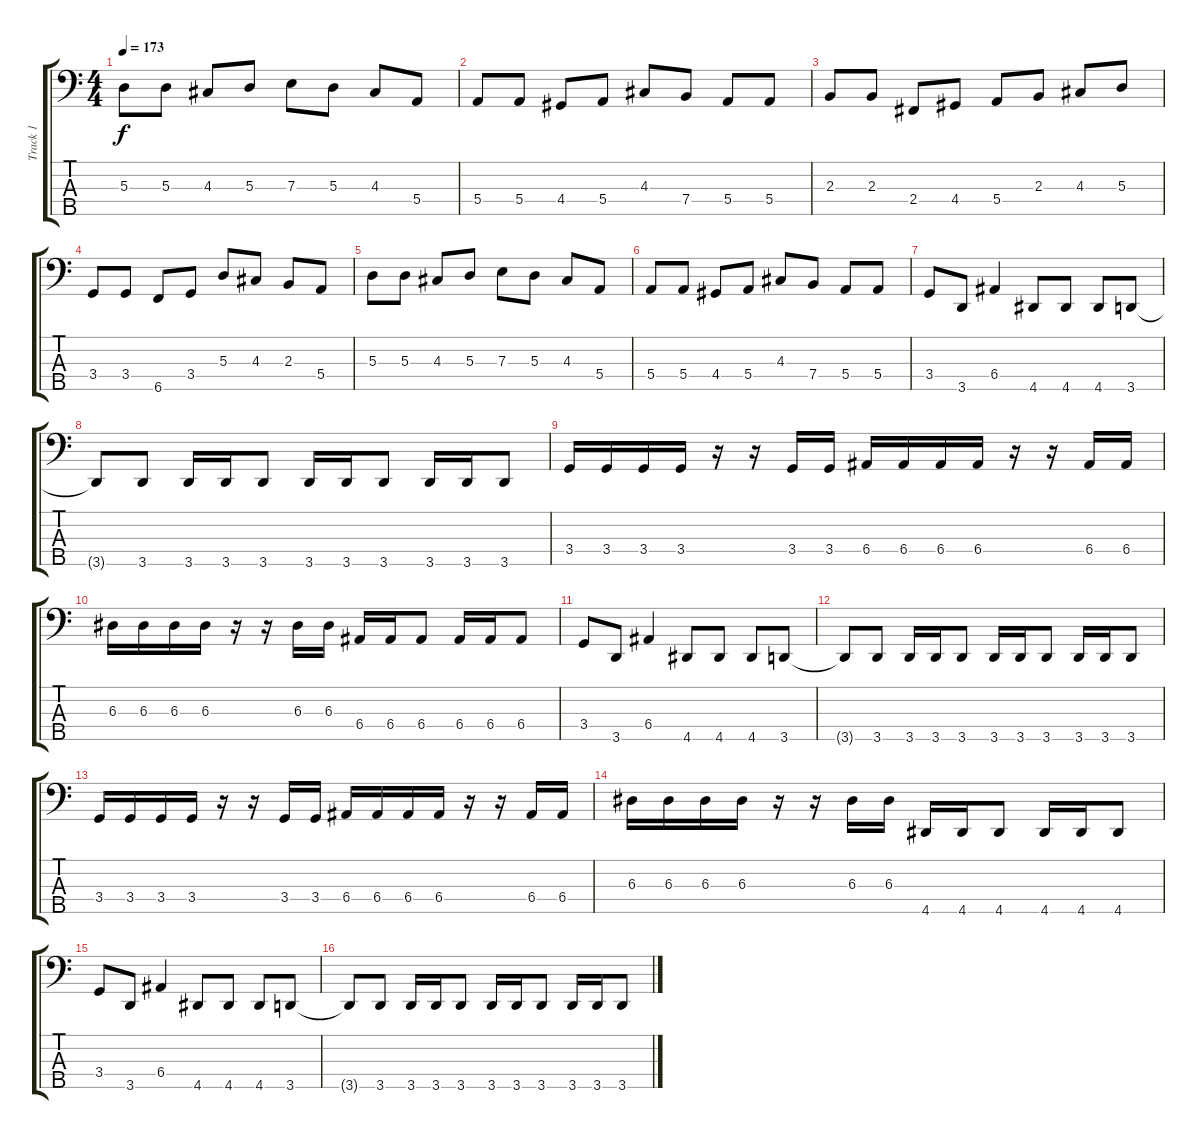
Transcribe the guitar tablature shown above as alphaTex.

\track ("Track 1" "Track 1") {instrument slapbass1}
\staff {score tabs}
\tuning (G2 D2 A1 E1 B0) {hide}
\ts (4 4)
\tempo 173
\clef f4
\ks c
5.3.8{dy f} 5.3.8 4.3.8 5.3.8 7.3.8 5.3.8 4.3.8 5.4.8 |
5.4.8 5.4.8 4.4.8 5.4.8 4.3.8 7.4.8 5.4.8 5.4.8 |
2.3.8 2.3.8 2.4.8 4.4.8 5.4.8 2.3.8 4.3.8 5.3.8 |
3.4.8 3.4.8 6.5.8 3.4.8 5.3.8 4.3.8 2.3.8 5.4.8 |
5.3.8 5.3.8 4.3.8 5.3.8 7.3.8 5.3.8 4.3.8 5.4.8 |
5.4.8 5.4.8 4.4.8 5.4.8 4.3.8 7.4.8 5.4.8 5.4.8 |
3.4.8 3.5.8 6.4.4 4.5.8 4.5.8 4.5.8 3.5.8 |
3.5{t}.8 3.5.8 3.5.16 3.5.16 3.5.8 3.5.16 3.5.16 3.5.8 3.5.16 3.5.16 3.5.8 |
3.4.16 3.4.16 3.4.16 3.4.16 r.16 r.16 3.4.16 3.4.16 6.4.16 6.4.16 6.4.16 6.4.16 r.16 r.16 6.4.16 6.4.16 |
6.3.16 6.3.16 6.3.16 6.3.16 r.16 r.16 6.3.16 6.3.16 6.4.16 6.4.16 6.4.8 6.4.16 6.4.16 6.4.8 |
3.4.8 3.5.8 6.4.4 4.5.8 4.5.8 4.5.8 3.5.8 |
3.5{t}.8 3.5.8 3.5.16 3.5.16 3.5.8 3.5.16 3.5.16 3.5.8 3.5.16 3.5.16 3.5.8 |
3.4.16 3.4.16 3.4.16 3.4.16 r.16 r.16 3.4.16 3.4.16 6.4.16 6.4.16 6.4.16 6.4.16 r.16 r.16 6.4.16 6.4.16 |
6.3.16 6.3.16 6.3.16 6.3.16 r.16 r.16 6.3.16 6.3.16 4.5.16 4.5.16 4.5.8 4.5.16 4.5.16 4.5.8 |
3.4.8 3.5.8 6.4.4 4.5.8 4.5.8 4.5.8 3.5.8 |
3.5{t}.8 3.5.8 3.5.16 3.5.16 3.5.8 3.5.16 3.5.16 3.5.8 3.5.16 3.5.16 3.5.8
